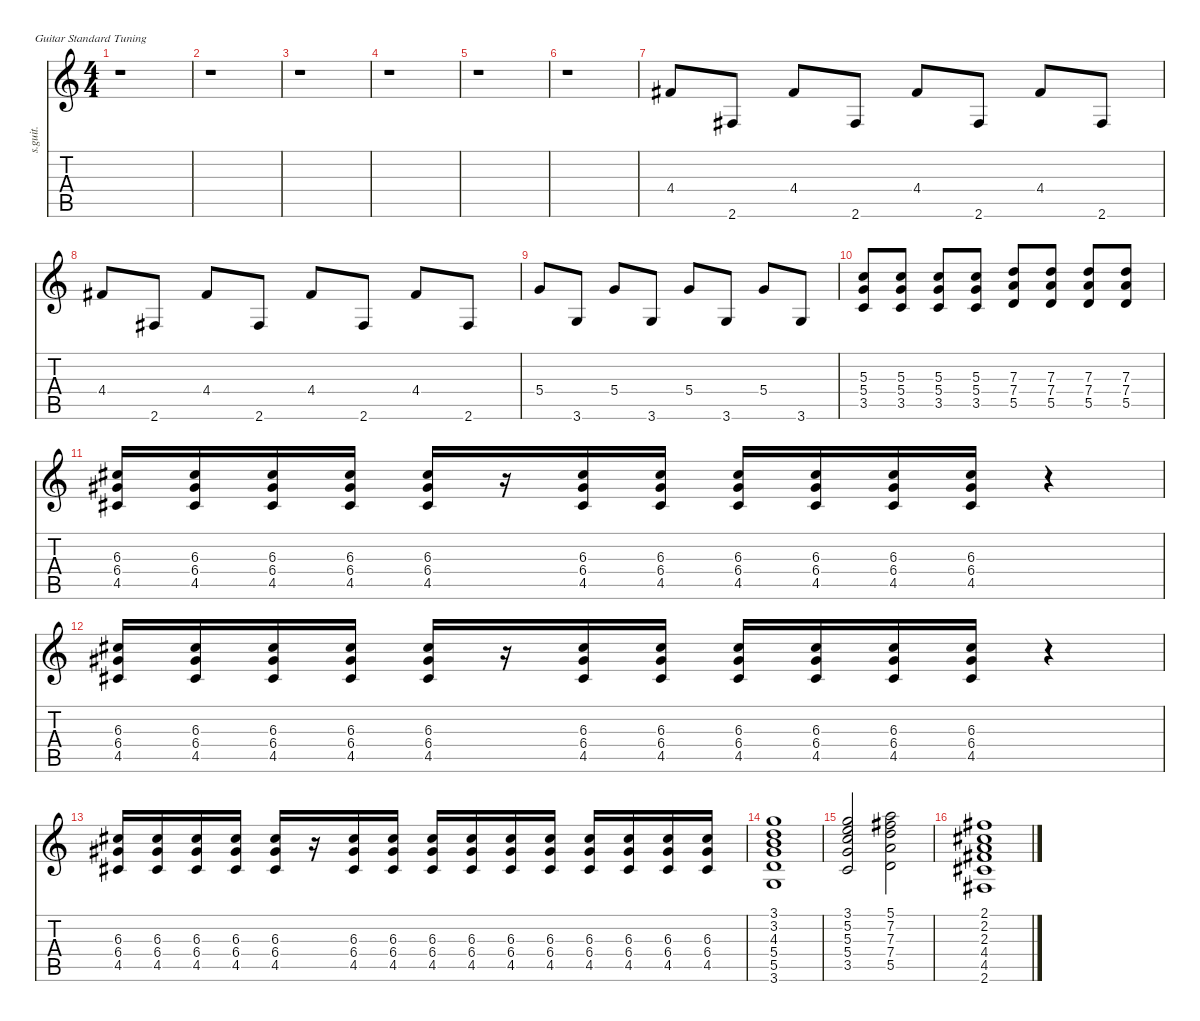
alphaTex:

\defaultSystemsLayout 4
\hideDynamics
\bracketExtendMode nobrackets
\track ("" "s.guit.") {instrument distortionguitar}
\staff {score tabs}
\tuning (E4 B3 G3 D3 A2 E2)
\ts (4 4)
\beaming (8 2 2 2 2)
\tempo (150 hide)
\clef g2
\ks c
r.1{dy f instrument distortionguitar} |
r.1 |
r.1 |
r.1 |
r.1 |
r.1 |
4.4{acc #}.8 2.6{acc #}.8 4.4{acc #}.8 2.6{acc #}.8 4.4{acc #}.8 2.6{acc #}.8 4.4{acc #}.8 2.6{acc #}.8 |
4.4{acc #}.8 2.6{acc #}.8 4.4{acc #}.8 2.6{acc #}.8 4.4{acc #}.8 2.6{acc #}.8 4.4{acc #}.8 2.6{acc #}.8 |
5.4.8 3.6.8 5.4.8 3.6.8 5.4.8 3.6.8 5.4.8 3.6.8 |
\tempo (180 hide)
(5.3 5.4 3.5).8 (5.3 5.4 3.5).8 (5.3 5.4 3.5).8 (5.3 5.4 3.5).8 (7.3 7.4 5.5).8 (7.3 7.4 5.5).8 (7.3 7.4 5.5).8 (7.3 7.4 5.5).8 |
(6.3{acc #} 6.4{acc #} 4.5{acc #}).16 (6.3{acc #} 6.4{acc #} 4.5{acc #}).16 (6.3{acc #} 6.4{acc #} 4.5{acc #}).16 (6.3{acc #} 6.4{acc #} 4.5{acc #}).16 (6.3{acc #} 6.4{acc #} 4.5{acc #}).16 r.16 (6.3{acc #} 6.4{acc #} 4.5{acc #}).16 (6.3{acc #} 6.4{acc #} 4.5{acc #}).16 (6.3{acc #} 6.4{acc #} 4.5{acc #}).16 (6.3{acc #} 6.4{acc #} 4.5{acc #}).16 (6.3{acc #} 6.4{acc #} 4.5{acc #}).16 (6.3{acc #} 6.4{acc #} 4.5{acc #}).16 r.4 |
(6.3{acc #} 6.4{acc #} 4.5{acc #}).16 (6.3{acc #} 6.4{acc #} 4.5{acc #}).16 (6.3{acc #} 6.4{acc #} 4.5{acc #}).16 (6.3{acc #} 6.4{acc #} 4.5{acc #}).16 (6.3{acc #} 6.4{acc #} 4.5{acc #}).16 r.16 (6.3{acc #} 6.4{acc #} 4.5{acc #}).16 (6.3{acc #} 6.4{acc #} 4.5{acc #}).16 (6.3{acc #} 6.4{acc #} 4.5{acc #}).16 (6.3{acc #} 6.4{acc #} 4.5{acc #}).16 (6.3{acc #} 6.4{acc #} 4.5{acc #}).16 (6.3{acc #} 6.4{acc #} 4.5{acc #}).16 r.4 |
(6.3{acc #} 6.4{acc #} 4.5{acc #}).16 (6.3{acc #} 6.4{acc #} 4.5{acc #}).16 (6.3{acc #} 6.4{acc #} 4.5{acc #}).16 (6.3{acc #} 6.4{acc #} 4.5{acc #}).16 (6.3{acc #} 6.4{acc #} 4.5{acc #}).16 r.16 (6.3{acc #} 6.4{acc #} 4.5{acc #}).16 (6.3{acc #} 6.4{acc #} 4.5{acc #}).16 (6.3{acc #} 6.4{acc #} 4.5{acc #}).16 (6.3{acc #} 6.4{acc #} 4.5{acc #}).16 (6.3{acc #} 6.4{acc #} 4.5{acc #}).16 (6.3{acc #} 6.4{acc #} 4.5{acc #}).16 (6.3{acc #} 6.4{acc #} 4.5{acc #}).16 (6.3{acc #} 6.4{acc #} 4.5{acc #}).16 (6.3{acc #} 6.4{acc #} 4.5{acc #}).16 (6.3{acc #} 6.4{acc #} 4.5{acc #}).16 |
(3.1 3.2 4.3 5.4 5.5 3.6).1 |
(3.1 5.2 5.3 5.4 3.5).2 (5.1 7.2{acc #} 7.3 7.4 5.5).2 |
(2.1{acc #} 2.2{acc #} 2.3 4.4{acc #} 4.5{acc #} 2.6{acc #}).1
